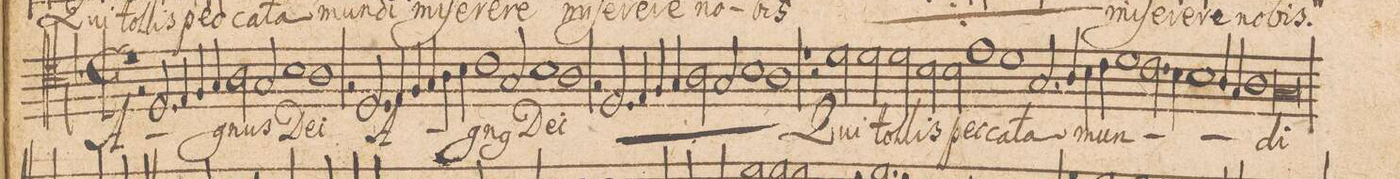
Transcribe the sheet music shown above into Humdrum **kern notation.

**kern	**text
*I"TENOR.	*
*clefC4	*
*k[b-]	*
*met(C|)	*
*M2/1	*
1re	.
2rG	.
2.D/	A-
=30-	=30-
4E/	.
4F/	.
4G/	.
2A\	.
2G/	-gnus
=31-	=31-
1B-	De-
1A	-i
=32-	=32-
2rG	.
2.D/	A-
4E/	.
4F/	.
4G/	.
=33-	=33-
4A\	.
4B-\	.
1c\	.
2G/	-gn(us)
=34-	=34-
1B-	De-
1A	-i
=35-	=35-
2rG	.
*	*ij
2.D/	A-
4E/	.
4F/	.
4G/	.
=36-	=36-
2A\	.
2G/	-gn(us)
1B-	De-
=37-	=37-
1A	-i
*	*Xij
1re	.
=38-	=38-
2r	.
2d\	Qui
2d\	tol-
2d\	-lis
=39-	=39-
2B-\	pec-
2B-\	-ca-
1e	.
=40-	=40-
1d	-ta
2.G/	mun-
4A/	.
=41-	=41-
4B-\	.
4c\	.
1d\	.
2.c\	.
=42-	=42-
4B-\	.
1B-\	.
4A/	.
4G/	.
=43-	=43-
1A	.
0G	-di
=44-	=44-
*-	*-
